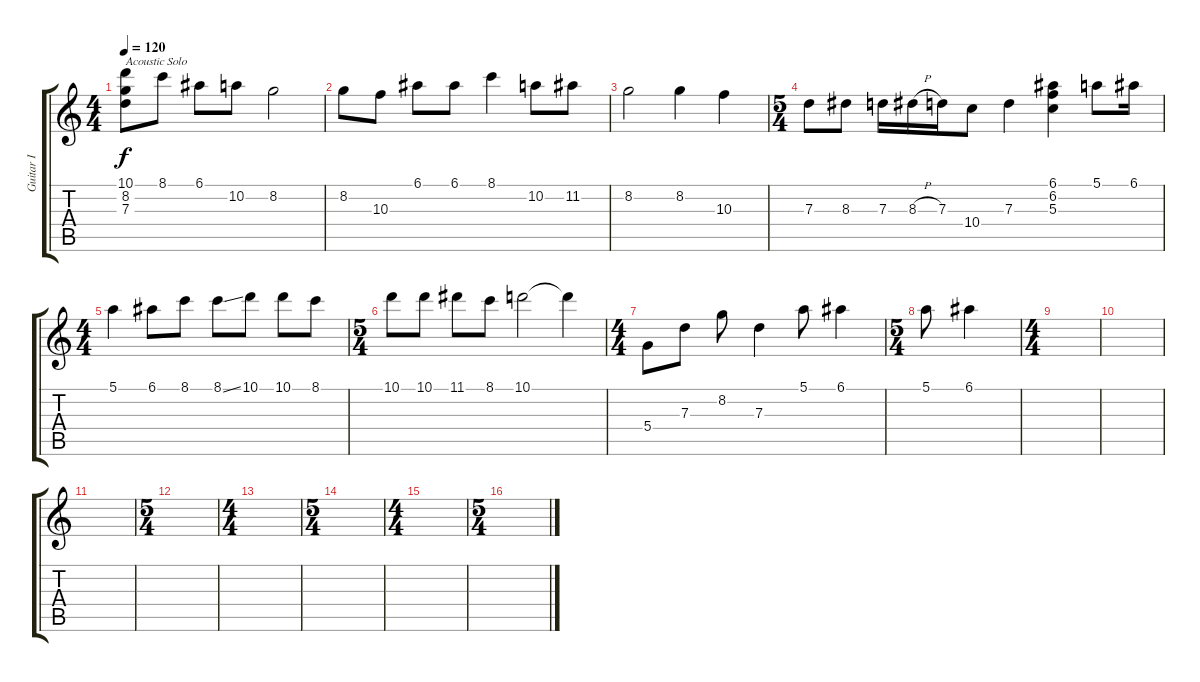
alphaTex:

\track ("Guitar I" "Guitar I") {instrument distortionguitar}
\staff {score tabs}
\tuning (E4 B3 G3 D3 A2 E2) {hide}
\ts (4 4)
\tempo 120
\clef g2
\ks c
(10.1 8.2 7.3).8{txt "Acoustic Solo" dy f instrument acousticguitarnylon} 8.1.8 6.1.8 10.2.8 8.2.2 |
8.2.8 10.3.8 6.1.8 6.1.8 8.1.4 10.2.8 11.2.8 |
8.2.2 8.2.4 10.3.4 |
\ts (5 4)
7.3.8{instrument acousticguitarnylon} 8.3.8 7.3.16 8.3{h}.16 7.3.16 10.4.8 7.3.4 (6.1 6.2 5.3).4 5.1.8 6.1.16 |
\ts (4 4)
5.1.4 6.1.8 8.1.8 8.1{ss}.8 10.1.8 10.1.8 8.1.8 |
\ts (5 4)
10.1.8 10.1.8 11.1.8 8.1.8 10.1.2 10.1{t}.4 |
\ts (4 4)
5.4.8 7.3.8 8.2.8 7.3.4 5.1.8 6.1.4 |
\ts (5 4)
5.1.8 6.1.4 |
\ts (4 4)
|
|
|
\ts (5 4)
|
\ts (4 4)
|
\ts (5 4)
|
\ts (4 4)
|
\ts (5 4)
